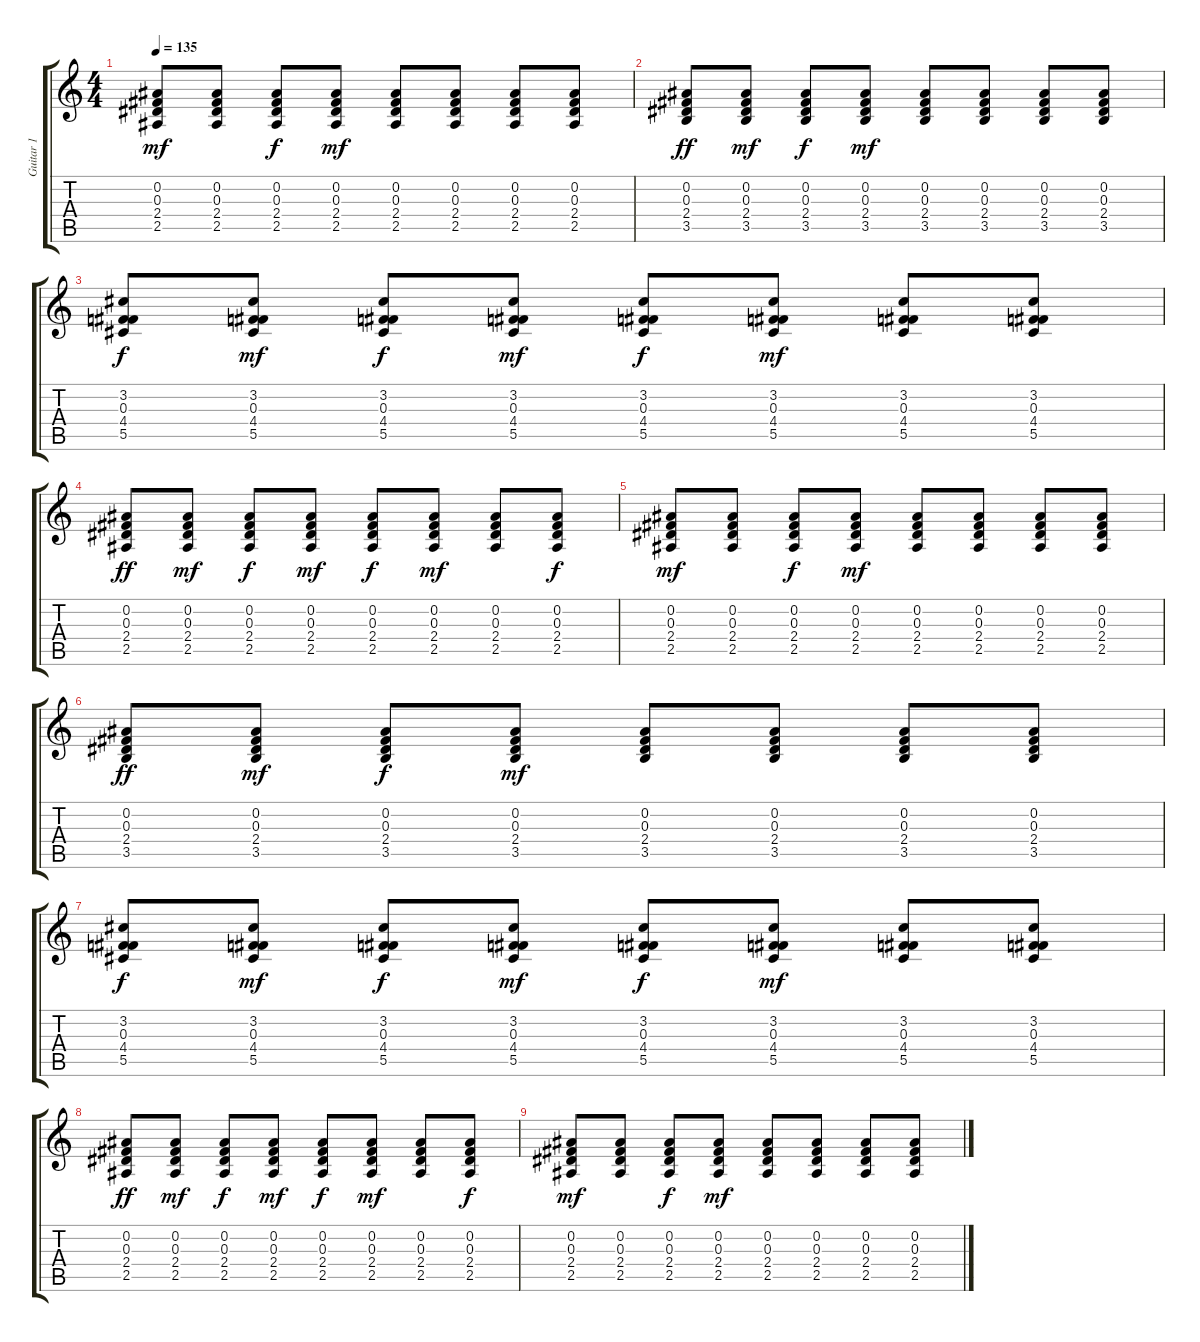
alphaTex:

\track ("Guitar 1" "Guitar 1") {instrument acousticguitarsteel}
\staff {score tabs}
\tuning (Eb4 Bb3 Gb3 Db3 Ab2 Eb2) {hide}
\ts (4 4)
\tempo 135
\clef g2
\ks c
(0.2 0.3 2.4 2.5).8{dy mf} (0.2 0.3 2.4 2.5).8 (0.2 0.3 2.4 2.5).8{dy f} (0.2 0.3 2.4 2.5).8{dy mf} (0.2 0.3 2.4 2.5).8 (0.2 0.3 2.4 2.5).8 (0.2 0.3 2.4 2.5).8 (0.2 0.3 2.4 2.5).8 |
(0.2 0.3 2.4 3.5).8{dy ff} (0.2 0.3 2.4 3.5).8{dy mf} (0.2 0.3 2.4 3.5).8{dy f} (0.2 0.3 2.4 3.5).8{dy mf} (0.2 0.3 2.4 3.5).8 (0.2 0.3 2.4 3.5).8 (0.2 0.3 2.4 3.5).8 (0.2 0.3 2.4 3.5).8 |
(3.2 0.3 4.4 5.5).8{dy f} (3.2 0.3 4.4 5.5).8{dy mf} (3.2 0.3 4.4 5.5).8{dy f} (3.2 0.3 4.4 5.5).8{dy mf} (3.2 0.3 4.4 5.5).8{dy f} (3.2 0.3 4.4 5.5).8{dy mf} (3.2 0.3 4.4 5.5).8 (3.2 0.3 4.4 5.5).8 |
(0.2 0.3 2.4 2.5).8{dy ff} (0.2 0.3 2.4 2.5).8{dy mf} (0.2 0.3 2.4 2.5).8{dy f} (0.2 0.3 2.4 2.5).8{dy mf} (0.2 0.3 2.4 2.5).8{dy f} (0.2 0.3 2.4 2.5).8{dy mf} (0.2 0.3 2.4 2.5).8 (0.2 0.3 2.4 2.5).8{dy f} |
(0.2 0.3 2.4 2.5).8{dy mf} (0.2 0.3 2.4 2.5).8 (0.2 0.3 2.4 2.5).8{dy f} (0.2 0.3 2.4 2.5).8{dy mf} (0.2 0.3 2.4 2.5).8 (0.2 0.3 2.4 2.5).8 (0.2 0.3 2.4 2.5).8 (0.2 0.3 2.4 2.5).8 |
(0.2 0.3 2.4 3.5).8{dy ff} (0.2 0.3 2.4 3.5).8{dy mf} (0.2 0.3 2.4 3.5).8{dy f} (0.2 0.3 2.4 3.5).8{dy mf} (0.2 0.3 2.4 3.5).8 (0.2 0.3 2.4 3.5).8 (0.2 0.3 2.4 3.5).8 (0.2 0.3 2.4 3.5).8 |
(3.2 0.3 4.4 5.5).8{dy f} (3.2 0.3 4.4 5.5).8{dy mf} (3.2 0.3 4.4 5.5).8{dy f} (3.2 0.3 4.4 5.5).8{dy mf} (3.2 0.3 4.4 5.5).8{dy f} (3.2 0.3 4.4 5.5).8{dy mf} (3.2 0.3 4.4 5.5).8 (3.2 0.3 4.4 5.5).8 |
(0.2 0.3 2.4 2.5).8{dy ff} (0.2 0.3 2.4 2.5).8{dy mf} (0.2 0.3 2.4 2.5).8{dy f} (0.2 0.3 2.4 2.5).8{dy mf} (0.2 0.3 2.4 2.5).8{dy f} (0.2 0.3 2.4 2.5).8{dy mf} (0.2 0.3 2.4 2.5).8 (0.2 0.3 2.4 2.5).8{dy f} |
(0.2 0.3 2.4 2.5).8{dy mf} (0.2 0.3 2.4 2.5).8 (0.2 0.3 2.4 2.5).8{dy f} (0.2 0.3 2.4 2.5).8{dy mf} (0.2 0.3 2.4 2.5).8 (0.2 0.3 2.4 2.5).8 (0.2 0.3 2.4 2.5).8 (0.2 0.3 2.4 2.5).8
